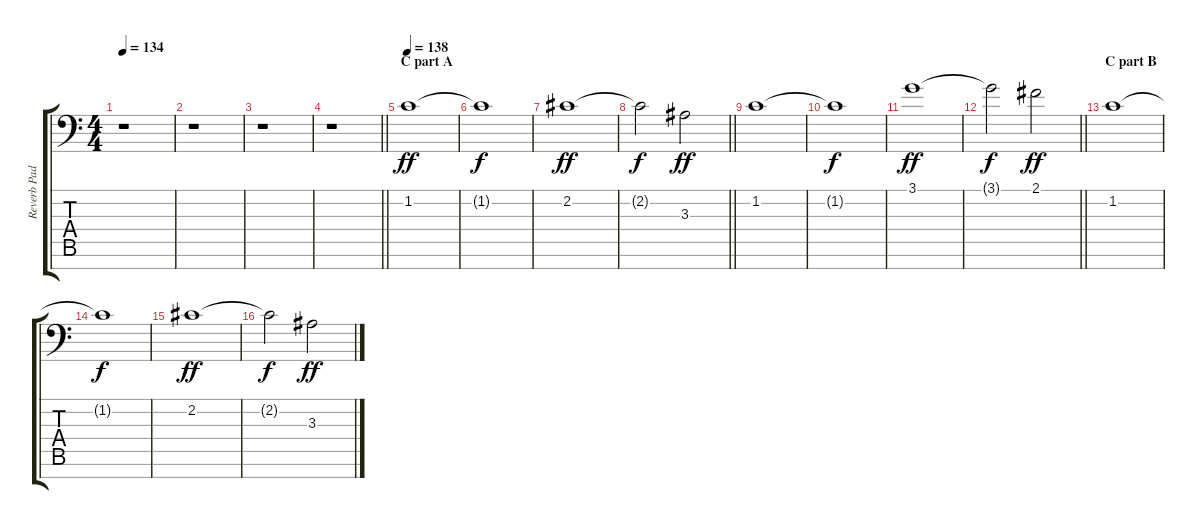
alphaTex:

\track ("Reverb Pad" "Reverb Pad") {instrument pad2warm}
\staff {score tabs}
\tuning (E4 B3 G3 D3 A2 E2 C-1) {hide}
\ts (4 4)
\tempo 134
\clef f4
\ks c
r.1{dy ff} |
r.1 |
r.1 |
\barLineRight lightlight
r.1 |
\section ("" "C part A")
\tempo 138
1.2.1 |
1.2{t}.1{dy f} |
2.2.1{dy ff} |
\barLineRight lightlight
2.2{t}.2{dy f} 3.3.2{dy ff} |
1.2.1 |
1.2{t}.1{dy f} |
3.1.1{dy ff} |
\barLineRight lightlight
3.1{t}.2{dy f} 2.1.2{dy ff} |
\section ("" "C part B")
1.2.1 |
1.2{t}.1{dy f} |
2.2.1{dy ff} |
2.2{t}.2{dy f} 3.3.2{dy ff}
